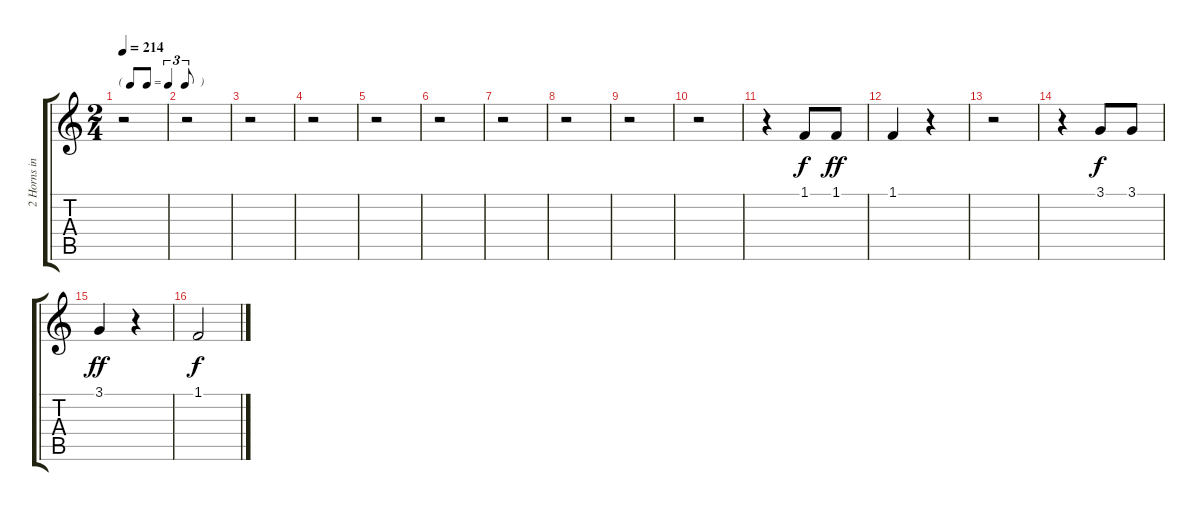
\track ("2 Horns in Eb" "2 Horns in") {instrument frenchhorn}
\staff {score tabs}
\tuning (E4 B3 G3 D3 A2 E2) {hide}
\ts (2 4)
\tf triplet8th
\tempo 214
\clef g2
\ks c
r.2{dy ff} |
r.2 |
r.2 |
r.2 |
r.2 |
r.2 |
r.2 |
r.2 |
r.2 |
r.2 |
r.4 1.1.8{dy f} 1.1.8{dy ff} |
1.1.4 r.4 |
r.2 |
r.4 3.1.8{dy f} 3.1.8 |
3.1.4{dy ff} r.4 |
1.1.2{dy f}
